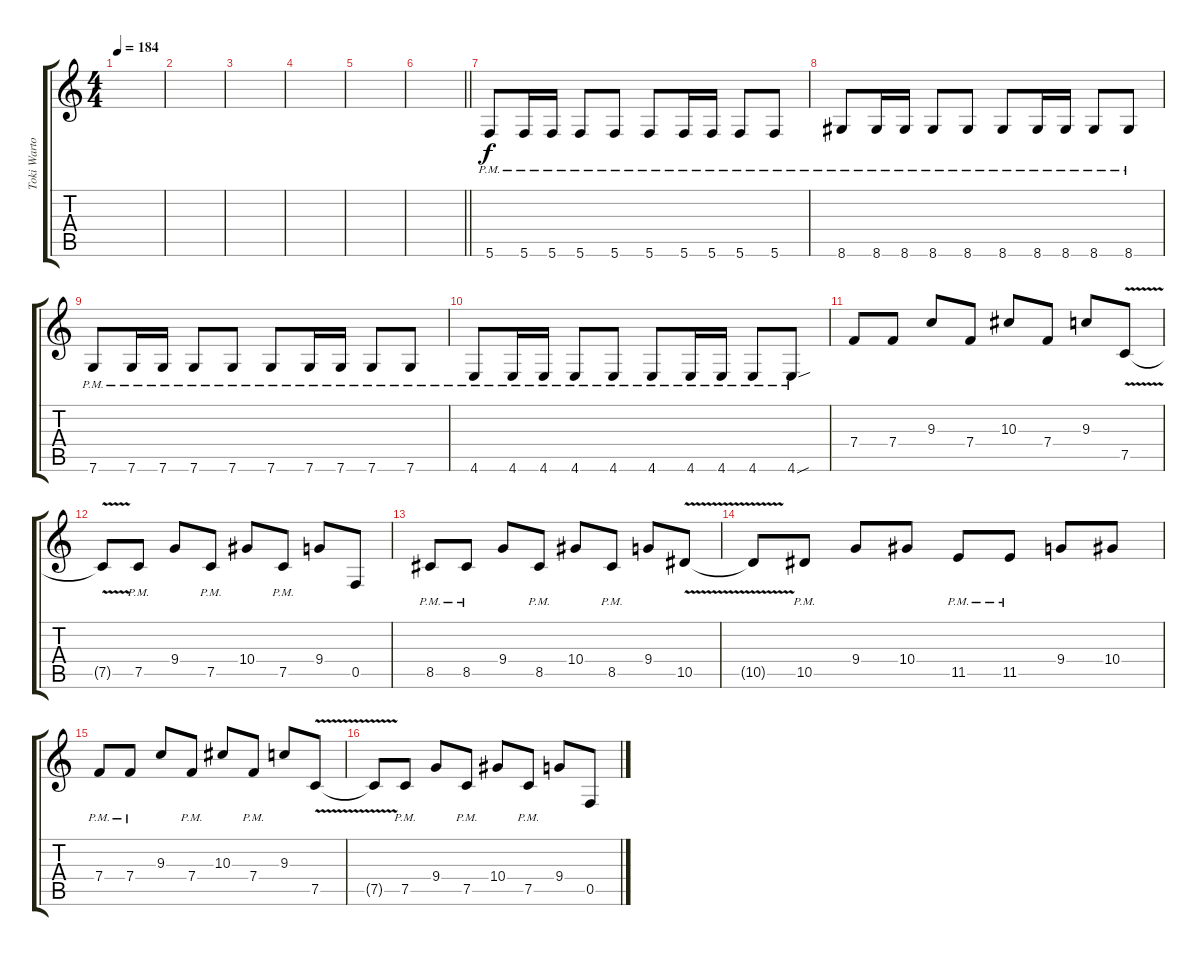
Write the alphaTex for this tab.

\track ("Toki Wartooth (Rythm)" "Toki Warto") {instrument distortionguitar}
\staff {score tabs}
\tuning (C4 G3 Eb3 Bb2 F2 C2) {hide}
\ts (4 4)
\tempo 184
\clef g2
\ks aminor
|
|
|
|
|
\barLineRight lightlight
|
5.6{pm}.8 5.6{pm}.16 5.6{pm}.16 5.6{pm}.8 5.6{pm}.8 5.6{pm}.8 5.6{pm}.16 5.6{pm}.16 5.6{pm}.8 5.6{pm}.8 |
8.6{pm}.8 8.6{pm}.16 8.6{pm}.16 8.6{pm}.8 8.6{pm}.8 8.6{pm}.8 8.6{pm}.16 8.6{pm}.16 8.6{pm}.8 8.6{pm}.8 |
7.6{pm}.8 7.6{pm}.16 7.6{pm}.16 7.6{pm}.8 7.6{pm}.8 7.6{pm}.8 7.6{pm}.16 7.6{pm}.16 7.6{pm}.8 7.6{pm}.8 |
4.6{pm}.8 4.6{pm}.16 4.6{pm}.16 4.6{pm}.8 4.6{pm}.8 4.6{pm}.8 4.6{pm}.16 4.6{pm}.16 4.6{pm}.8 4.6{sou pm}.8 |
7.4.8 7.4.8 9.3.8 7.4.8 10.3.8 7.4.8 9.3.8 7.5{v}.8 |
7.5{t}.8 7.5{pm}.8 9.4.8 7.5{pm}.8 10.4.8 7.5{pm}.8 9.4.8 0.5.8 |
8.5{pm}.8 8.5{pm}.8 9.4.8 8.5{pm}.8 10.4.8 8.5{pm}.8 9.4.8 10.5{v}.8 |
10.5{t}.8 10.5{pm}.8 9.4.8 10.4.8 11.5{pm}.8 11.5{pm}.8 9.4.8 10.4.8 |
7.4{pm}.8 7.4{pm}.8 9.3.8 7.4{pm}.8 10.3.8 7.4{pm}.8 9.3.8 7.5{v}.8 |
7.5{t}.8 7.5{pm}.8 9.4.8 7.5{pm}.8 10.4.8 7.5{pm}.8 9.4.8 0.5.8
